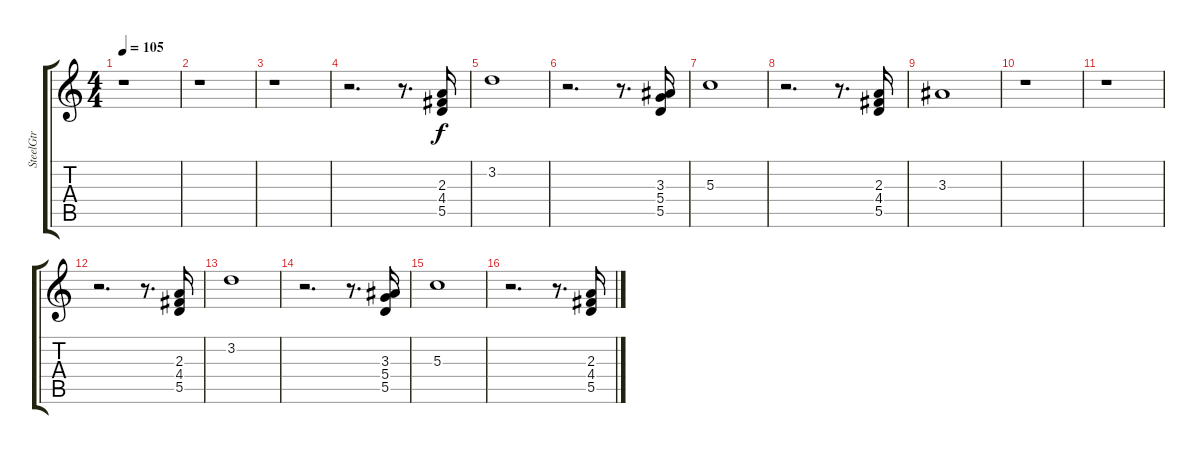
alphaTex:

\track ("SteelGtr" "SteelGtr") {instrument acousticguitarsteel}
\staff {score tabs}
\tuning (E4 B3 G3 D3 A2 E2) {hide}
\ts (4 4)
\tempo 105
\clef g2
\ks c
r.1{dy f} |
r.1 |
r.1 |
r.2{d} r.8{d} (2.3 4.4 5.5).16 |
3.2.1 |
r.2{d} r.8{d} (3.3 5.4 5.5).16 |
5.3.1 |
r.2{d} r.8{d} (2.3 4.4 5.5).16 |
3.3.1 |
r.1 |
r.1 |
r.2{d} r.8{d} (2.3 4.4 5.5).16 |
3.2.1 |
r.2{d} r.8{d} (3.3 5.4 5.5).16 |
5.3.1 |
r.2{d} r.8{d} (2.3 4.4 5.5).16
